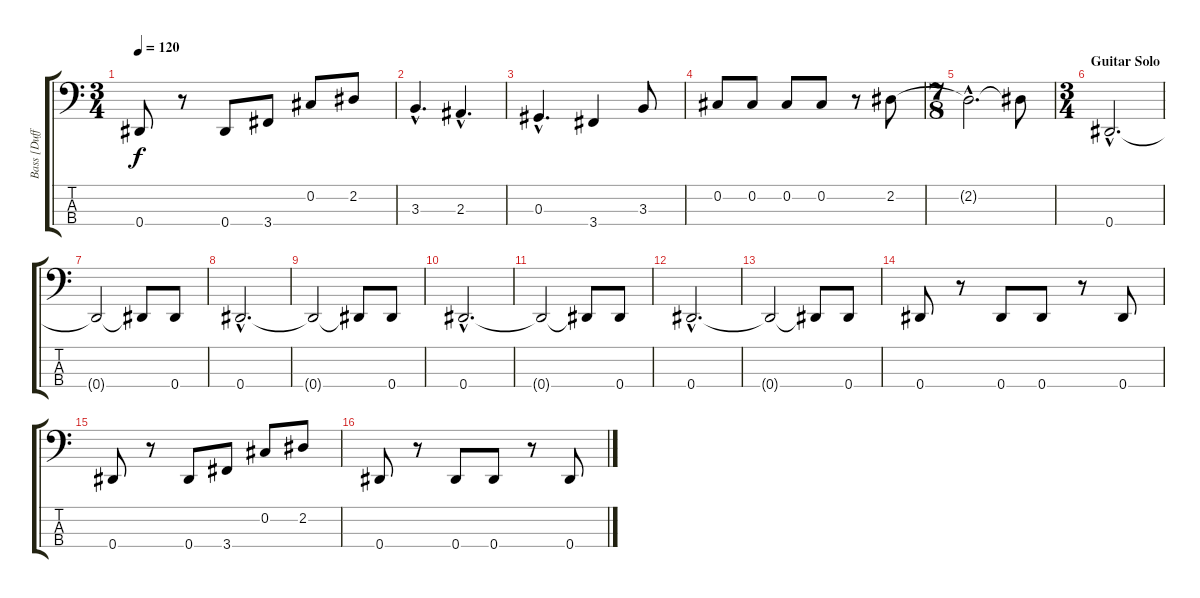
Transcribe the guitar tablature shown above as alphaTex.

\track ("Bass [Duff]" "Bass [Duff") {instrument electricbassfinger}
\staff {score tabs}
\tuning (Gb2 Db2 Ab1 Eb1) {hide}
\ts (3 4)
\tempo 120
\clef f4
\ks c
0.4.8{dy f} r.8 0.4.8 3.4.8 0.2.8 2.2.8 |
3.3{hac}.4{d} 2.3{hac}.4{d} |
0.3{hac}.4{d} 3.4.4 3.3.8 |
0.2.8 0.2.8 0.2.8 0.2.8 r.8 2.2.8 |
\ts (7 8)
2.2{hac t}.2{d} 2.2{t}.8 |
\ts (3 4)
\section ("" "Guitar Solo")
0.4{hac}.2{d} |
0.4{t}.2 0.4{t}.8 0.4.8 |
0.4{hac}.2{d} |
0.4{t}.2 0.4{t}.8 0.4.8 |
0.4{hac}.2{d} |
0.4{t}.2 0.4{t}.8 0.4.8 |
0.4{hac}.2{d} |
0.4{t}.2 0.4{t}.8 0.4.8 |
0.4.8 r.8 0.4.8 0.4.8 r.8 0.4.8 |
0.4.8 r.8 0.4.8 3.4.8 0.2.8 2.2.8 |
0.4.8 r.8 0.4.8 0.4.8 r.8 0.4.8
